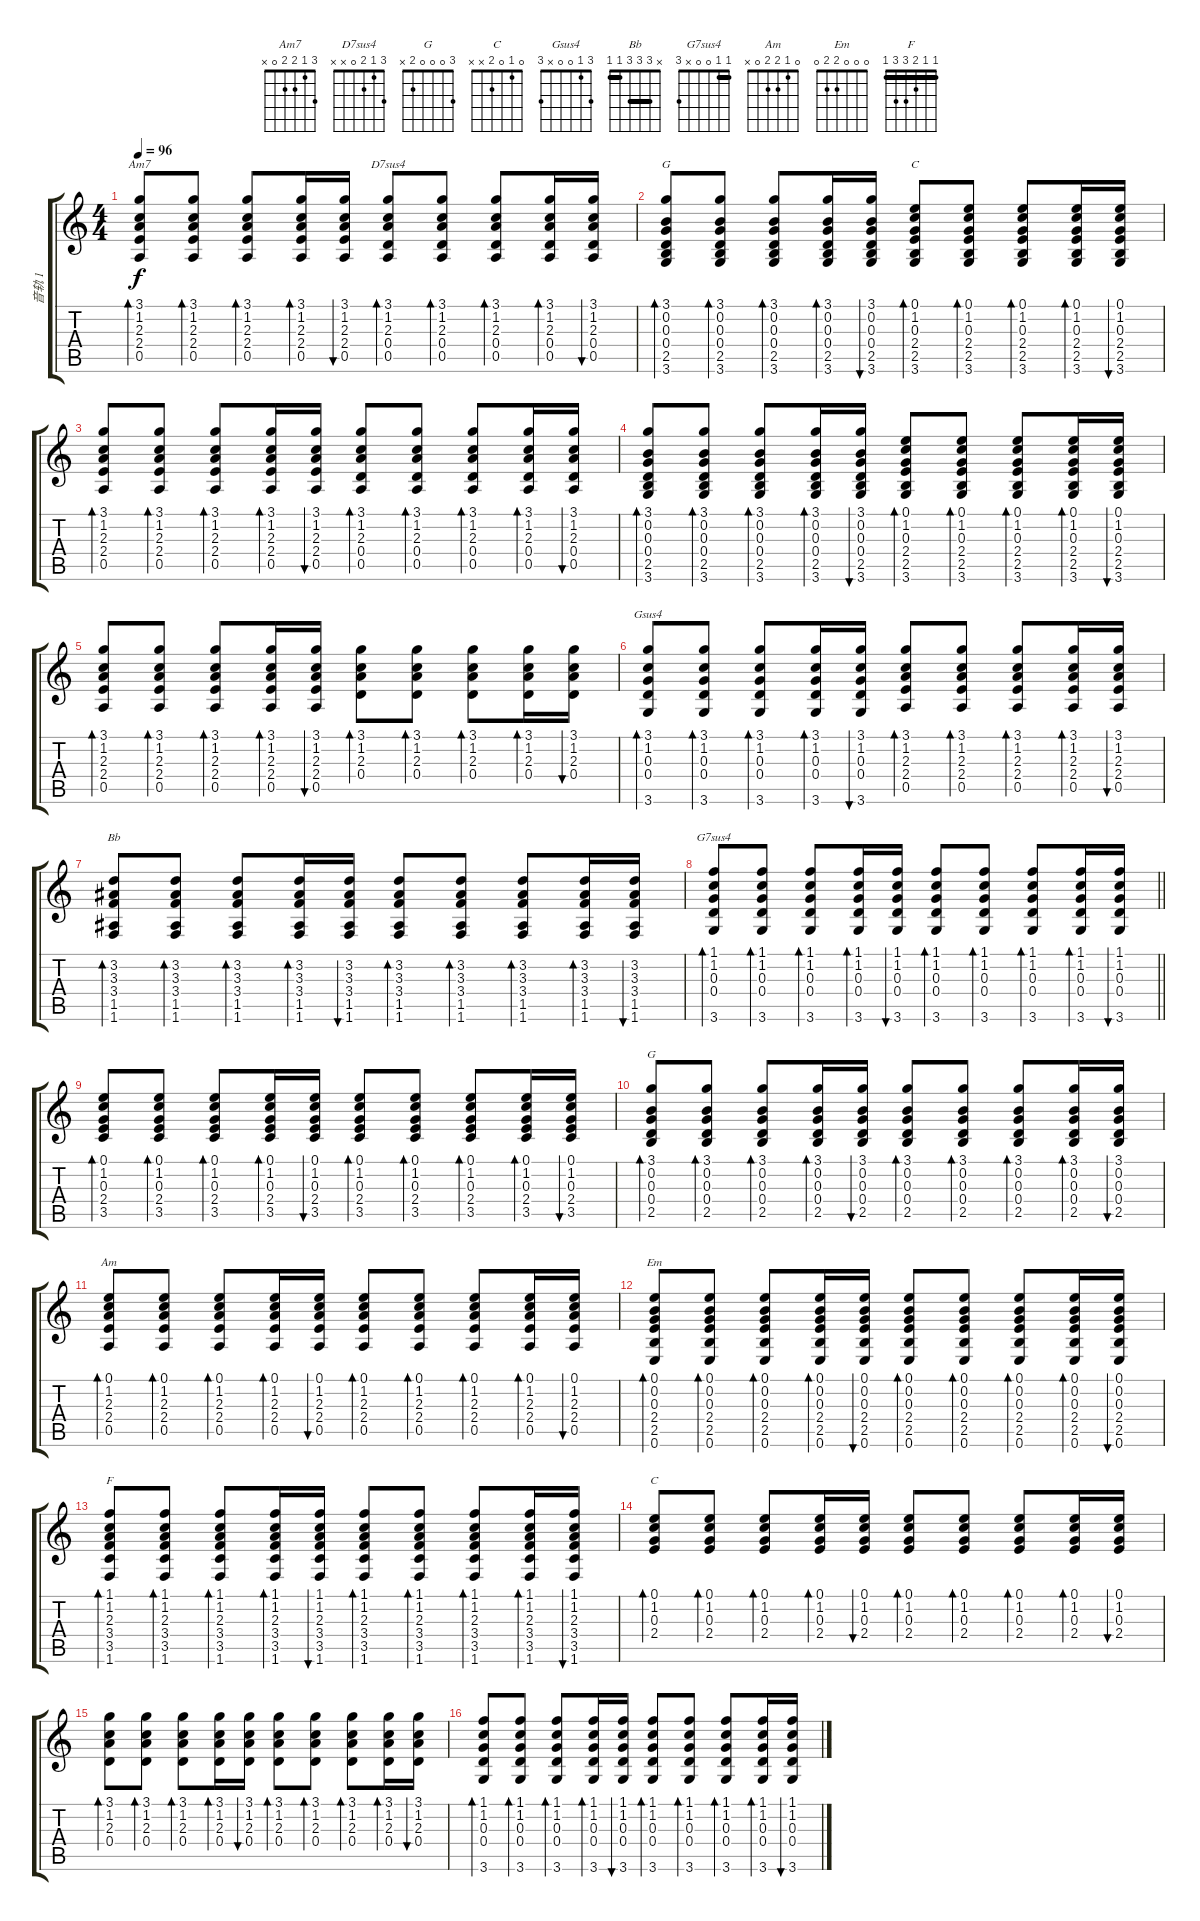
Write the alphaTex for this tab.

\track ("音轨 1" "音轨 1") {instrument acousticguitarsteel}
\staff {score tabs}
\tuning (E4 B3 G3 D3 A2 E2) {hide}
\chord ("Am7" 3 1 2 2 0 x)
\chord ("D7sus4" 3 1 2 0 x x)
\chord ("G" 3 0 0 0 2 3)
\chord ("C" 0 1 0 2 3 x)
\chord ("Gsus4" 3 1 0 0 x 3)
\chord ("Bb" x 3 3 3 1 1) {barre (1 3)}
\chord ("G7sus4" 1 1 0 0 x 3) {barre 1}
\chord ("G" 3 0 0 0 2 x)
\chord ("Am" 0 1 2 2 0 x)
\chord ("Em" 0 0 0 2 2 0)
\chord ("F" 1 1 2 3 3 1) {barre 1}
\chord ("C" 0 1 0 2 x x)
\ts (4 4)
\tempo 96
\clef g2
\ks c
(3.1 1.2 2.3 2.4 0.5).8{bd 60 ch "Am7" dy f} (3.1 1.2 2.3 2.4 0.5).8{bd 60} (3.1 1.2 2.3 2.4 0.5).8{bd 60} (3.1 1.2 2.3 2.4 0.5).16{bd 60} (3.1 1.2 2.3 2.4 0.5).16{bu 60} (3.1 1.2 2.3 0.4 0.5).8{bd 60 ch "D7sus4"} (3.1 1.2 2.3 0.4 0.5).8{bd 60} (3.1 1.2 2.3 0.4 0.5).8{bd 60} (3.1 1.2 2.3 0.4 0.5).16{bd 60} (3.1 1.2 2.3 0.4 0.5).16{bu 60} |
(3.1 0.2 0.3 0.4 2.5 3.6).8{bd 60 ch "G"} (3.1 0.2 0.3 0.4 2.5 3.6).8{bd 60} (3.1 0.2 0.3 0.4 2.5 3.6).8{bd 60} (3.1 0.2 0.3 0.4 2.5 3.6).16{bd 60} (3.1 0.2 0.3 0.4 2.5 3.6).16{bu 60} (0.1 1.2 0.3 2.4 2.5 3.6).8{bd 60 ch "C"} (0.1 1.2 0.3 2.4 2.5 3.6).8{bd 60} (0.1 1.2 0.3 2.4 2.5 3.6).8{bd 60} (0.1 1.2 0.3 2.4 2.5 3.6).16{bd 60} (0.1 1.2 0.3 2.4 2.5 3.6).16{bu 60} |
(3.1 1.2 2.3 2.4 0.5).8{bd 60} (3.1 1.2 2.3 2.4 0.5).8{bd 60} (3.1 1.2 2.3 2.4 0.5).8{bd 60} (3.1 1.2 2.3 2.4 0.5).16{bd 60} (3.1 1.2 2.3 2.4 0.5).16{bu 60} (3.1 1.2 2.3 0.4 0.5).8{bd 60} (3.1 1.2 2.3 0.4 0.5).8{bd 60} (3.1 1.2 2.3 0.4 0.5).8{bd 60} (3.1 1.2 2.3 0.4 0.5).16{bd 60} (3.1 1.2 2.3 0.4 0.5).16{bu 60} |
(3.1 0.2 0.3 0.4 2.5 3.6).8{bd 60} (3.1 0.2 0.3 0.4 2.5 3.6).8{bd 60} (3.1 0.2 0.3 0.4 2.5 3.6).8{bd 60} (3.1 0.2 0.3 0.4 2.5 3.6).16{bd 60} (3.1 0.2 0.3 0.4 2.5 3.6).16{bu 60} (0.1 1.2 0.3 2.4 2.5 3.6).8{bd 60} (0.1 1.2 0.3 2.4 2.5 3.6).8{bd 60} (0.1 1.2 0.3 2.4 2.5 3.6).8{bd 60} (0.1 1.2 0.3 2.4 2.5 3.6).16{bd 60} (0.1 1.2 0.3 2.4 2.5 3.6).16{bu 60} |
(3.1 1.2 2.3 2.4 0.5).8{bd 60} (3.1 1.2 2.3 2.4 0.5).8{bd 60} (3.1 1.2 2.3 2.4 0.5).8{bd 60} (3.1 1.2 2.3 2.4 0.5).16{bd 60} (3.1 1.2 2.3 2.4 0.5).16{bu 60} (3.1 1.2 2.3 0.4).8{bd 60} (3.1 1.2 2.3 0.4).8{bd 60} (3.1 1.2 2.3 0.4).8{bd 60} (3.1 1.2 2.3 0.4).16{bd 60} (3.1 1.2 2.3 0.4).16{bu 60} |
(3.1 1.2 0.3 0.4 3.6).8{bd 60 ch "Gsus4"} (3.1 1.2 0.3 0.4 3.6).8{bd 60} (3.1 1.2 0.3 0.4 3.6).8{bd 60} (3.1 1.2 0.3 0.4 3.6).16{bd 60} (3.1 1.2 0.3 0.4 3.6).16{bu 60} (3.1 1.2 2.3 2.4 0.5).8{bd 60} (3.1 1.2 2.3 2.4 0.5).8{bd 60} (3.1 1.2 2.3 2.4 0.5).8{bd 60} (3.1 1.2 2.3 2.4 0.5).16{bd 60} (3.1 1.2 2.3 2.4 0.5).16{bu 60} |
(3.2 3.3 3.4 1.5 1.6).8{bd 60 ch "Bb"} (3.2 3.3 3.4 1.5 1.6).8{bd 60} (3.2 3.3 3.4 1.5 1.6).8{bd 60} (3.2 3.3 3.4 1.5 1.6).16{bd 60} (3.2 3.3 3.4 1.5 1.6).16{bu 60} (3.2 3.3 3.4 1.5 1.6).8{bd 60} (3.2 3.3 3.4 1.5 1.6).8{bd 60} (3.2 3.3 3.4 1.5 1.6).8{bd 60} (3.2 3.3 3.4 1.5 1.6).16{bd 60} (3.2 3.3 3.4 1.5 1.6).16{bu 60} |
\barLineRight lightlight
(1.1 1.2 0.3 0.4 3.6).8{bd 60 ch "G7sus4"} (1.1 1.2 0.3 0.4 3.6).8{bd 60} (1.1 1.2 0.3 0.4 3.6).8{bd 60} (1.1 1.2 0.3 0.4 3.6).16{bd 60} (1.1 1.2 0.3 0.4 3.6).16{bu 60} (1.1 1.2 0.3 0.4 3.6).8{bd 60} (1.1 1.2 0.3 0.4 3.6).8{bd 60} (1.1 1.2 0.3 0.4 3.6).8{bd 60} (1.1 1.2 0.3 0.4 3.6).16{bd 60} (1.1 1.2 0.3 0.4 3.6).16{bu 60} |
(0.1 1.2 0.3 2.4 3.5).8{bd 60} (0.1 1.2 0.3 2.4 3.5).8{bd 60} (0.1 1.2 0.3 2.4 3.5).8{bd 60} (0.1 1.2 0.3 2.4 3.5).16{bd 60} (0.1 1.2 0.3 2.4 3.5).16{bu 60} (0.1 1.2 0.3 2.4 3.5).8{bd 60} (0.1 1.2 0.3 2.4 3.5).8{bd 60} (0.1 1.2 0.3 2.4 3.5).8{bd 60} (0.1 1.2 0.3 2.4 3.5).16{bd 60} (0.1 1.2 0.3 2.4 3.5).16{bu 60} |
(3.1 0.2 0.3 0.4 2.5).8{bd 60 ch "G"} (3.1 0.2 0.3 0.4 2.5).8{bd 60} (3.1 0.2 0.3 0.4 2.5).8{bd 60} (3.1 0.2 0.3 0.4 2.5).16{bd 60} (3.1 0.2 0.3 0.4 2.5).16{bu 60} (3.1 0.2 0.3 0.4 2.5).8{bd 60} (3.1 0.2 0.3 0.4 2.5).8{bd 60} (3.1 0.2 0.3 0.4 2.5).8{bd 60} (3.1 0.2 0.3 0.4 2.5).16{bd 60} (3.1 0.2 0.3 0.4 2.5).16{bu 60} |
(0.1 1.2 2.3 2.4 0.5).8{bd 60 ch "Am"} (0.1 1.2 2.3 2.4 0.5).8{bd 60} (0.1 1.2 2.3 2.4 0.5).8{bd 60} (0.1 1.2 2.3 2.4 0.5).16{bd 60} (0.1 1.2 2.3 2.4 0.5).16{bu 60} (0.1 1.2 2.3 2.4 0.5).8{bd 60} (0.1 1.2 2.3 2.4 0.5).8{bd 60} (0.1 1.2 2.3 2.4 0.5).8{bd 60} (0.1 1.2 2.3 2.4 0.5).16{bd 60} (0.1 1.2 2.3 2.4 0.5).16{bu 60} |
(0.1 0.2 0.3 2.4 2.5 0.6).8{bd 60 ch "Em"} (0.1 0.2 0.3 2.4 2.5 0.6).8{bd 60} (0.1 0.2 0.3 2.4 2.5 0.6).8{bd 60} (0.1 0.2 0.3 2.4 2.5 0.6).16{bd 60} (0.1 0.2 0.3 2.4 2.5 0.6).16{bu 60} (0.1 0.2 0.3 2.4 2.5 0.6).8{bd 60} (0.1 0.2 0.3 2.4 2.5 0.6).8{bd 60} (0.1 0.2 0.3 2.4 2.5 0.6).8{bd 60} (0.1 0.2 0.3 2.4 2.5 0.6).16{bd 60} (0.1 0.2 0.3 2.4 2.5 0.6).16{bu 60} |
(1.1 1.2 2.3 3.4 3.5 1.6).8{bd 60 ch "F"} (1.1 1.2 2.3 3.4 3.5 1.6).8{bd 60} (1.1 1.2 2.3 3.4 3.5 1.6).8{bd 60} (1.1 1.2 2.3 3.4 3.5 1.6).16{bd 60} (1.1 1.2 2.3 3.4 3.5 1.6).16{bu 60} (1.1 1.2 2.3 3.4 3.5 1.6).8{bd 60} (1.1 1.2 2.3 3.4 3.5 1.6).8{bd 60} (1.1 1.2 2.3 3.4 3.5 1.6).8{bd 60} (1.1 1.2 2.3 3.4 3.5 1.6).16{bd 60} (1.1 1.2 2.3 3.4 3.5 1.6).16{bu 60} |
(0.1 1.2 0.3 2.4).8{bd 60 ch "C"} (0.1 1.2 0.3 2.4).8{bd 60} (0.1 1.2 0.3 2.4).8{bd 60} (0.1 1.2 0.3 2.4).16{bd 60} (0.1 1.2 0.3 2.4).16{bu 60} (0.1 1.2 0.3 2.4).8{bd 60} (0.1 1.2 0.3 2.4).8{bd 60} (0.1 1.2 0.3 2.4).8{bd 60} (0.1 1.2 0.3 2.4).16{bd 60} (0.1 1.2 0.3 2.4).16{bu 60} |
(3.1 1.2 2.3 0.4).8{bd 60} (3.1 1.2 2.3 0.4).8{bd 60} (3.1 1.2 2.3 0.4).8{bd 60} (3.1 1.2 2.3 0.4).16{bd 60} (3.1 1.2 2.3 0.4).16{bu 60} (3.1 1.2 2.3 0.4).8{bd 60} (3.1 1.2 2.3 0.4).8{bd 60} (3.1 1.2 2.3 0.4).8{bd 60} (3.1 1.2 2.3 0.4).16{bd 60} (3.1 1.2 2.3 0.4).16{bu 60} |
(1.1 1.2 0.3 0.4 3.6).8{bd 60} (1.1 1.2 0.3 0.4 3.6).8{bd 60} (1.1 1.2 0.3 0.4 3.6).8{bd 60} (1.1 1.2 0.3 0.4 3.6).16{bd 60} (1.1 1.2 0.3 0.4 3.6).16{bu 60} (1.1 1.2 0.3 0.4 3.6).8{bd 60} (1.1 1.2 0.3 0.4 3.6).8{bd 60} (1.1 1.2 0.3 0.4 3.6).8{bd 60} (1.1 1.2 0.3 0.4 3.6).16{bd 60} (1.1 1.2 0.3 0.4 3.6).16{bu 60}
